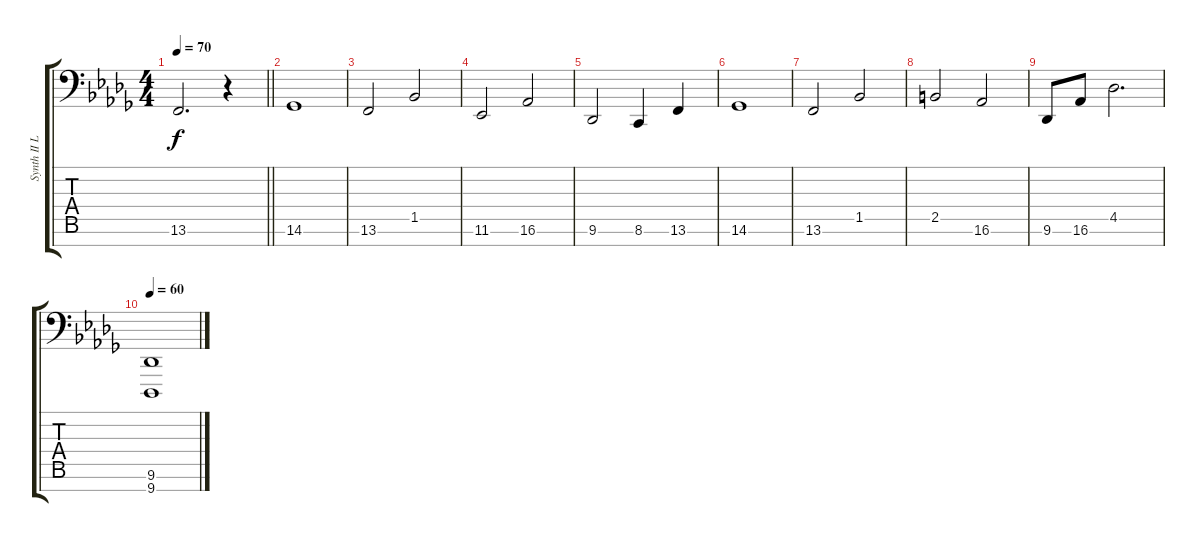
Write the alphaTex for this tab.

\track ("Synth II Left (Kotobuki Tsumugi)" "Synth II L") {instrument electricpiano1}
\staff {score tabs}
\tuning (E4 B3 G3 D3 A2 E1 E0) {hide}
\ts (4 4)
\tempo 70
\clef f4
\barLineRight lightlight
\ks db
13.6.2{d dy f} r.4 |
14.6.1 |
13.6.2 1.5.2 |
11.6.2 16.6.2 |
9.6.2 8.6.4 13.6.4 |
14.6.1 |
13.6.2 1.5.2 |
2.5.2 16.6.2 |
9.6.8 16.6.8 4.5.2{d} |
\tempo 60
(9.6 9.7).1
